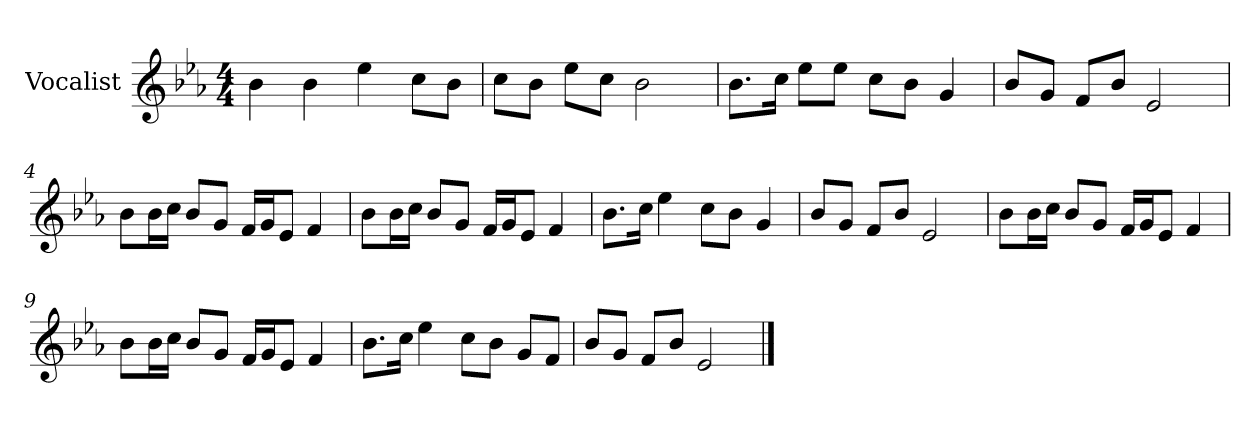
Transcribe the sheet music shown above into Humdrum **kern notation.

**kern
*part1
*staff1
*I"Vocalist
*k[b-e-a-]
*E-:
*M4/4
=
4b-
4b-
4ee-
8ccL
8b-J
=1
8ccL
8b-J
8ee-L
8ccJ
2b-
=2
8.b-L
16ccJk
8ee-L
8ee-J
8ccL
8b-J
4g
=3
8b-L
8gJ
8fL
8b-J
2e-
=4
8b-L
16b-L
16ccJJ
8b-L
8gJ
16fLL
16gJ
8e-J
4f
=5
8b-L
16b-L
16ccJJ
8b-L
8gJ
16fLL
16gJ
8e-J
4f
=6
8.b-L
16ccJk
4ee-
8ccL
8b-J
4g
=7
8b-L
8gJ
8fL
8b-J
2e-
=8
8b-L
16b-L
16ccJJ
8b-L
8gJ
16fLL
16gJ
8e-J
4f
=9
8b-L
16b-L
16ccJJ
8b-L
8gJ
16fLL
16gJ
8e-J
4f
=10
8.b-L
16ccJk
4ee-
8ccL
8b-J
8gL
8fJ
=11
8b-L
8gJ
8fL
8b-J
2e-
==
*-
